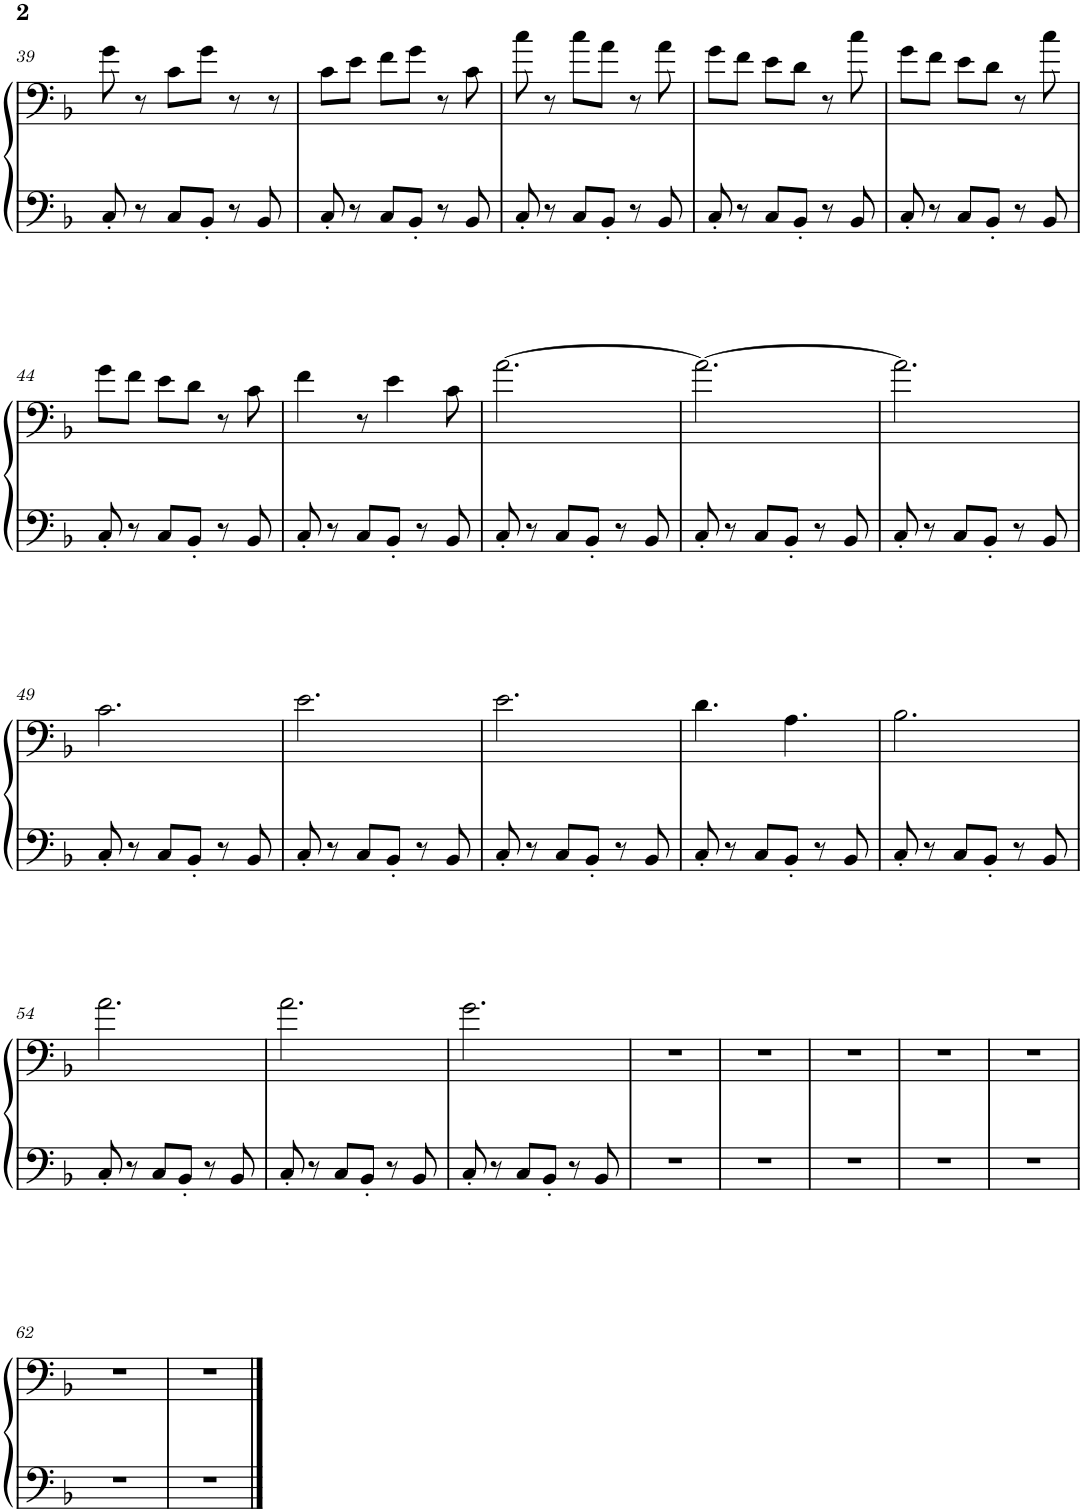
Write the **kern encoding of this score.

**kern	**kern
*part1	*part1
*staff2	*staff1
*I"Bassoon	*
*I'Bsn.	*
!!LO:PB:g=z
*clefF4	*clefF4
*k[b-]	*k[b-]
*M3/4	*M3/4
=39	=39
8C'/	8g\
8r	8r
8C/L	8c\L
8BB-'/J	8g\J
8r	8r
8BB-/	8r
=40	=40
8C'/	8c\L
8r	8e\J
8C/L	8f\L
8BB-'/J	8g\J
8r	8r
8BB-/	8c\
=41	=41
8C'/	8cc\
8r	8r
8C/L	8cc\L
8BB-'/J	8a\J
8r	8r
8BB-/	8a\
=42	=42
8C'/	8g\L
8r	8f\J
8C/L	8e\L
8BB-'/J	8d\J
8r	8r
8BB-/	8cc\
=43	=43
8C'/	8g\L
8r	8f\J
8C/L	8e\L
8BB-'/J	8d\J
8r	8r
8BB-/	8cc\
!!LO:LB:g=z
=44	=44
8C'/	8g\L
8r	8f\J
8C/L	8e\L
8BB-'/J	8d\J
8r	8r
8BB-/	8c\
=45	=45
8C'/	4f\
8r	.
8C/L	8r
8BB-'/J	4e\
8r	.
8BB-/	8c\
=46	=46
8C'/	[2.a\
8r	.
8C/L	.
8BB-'/J	.
8r	.
8BB-/	.
=47	=47
8C'/	2.a\_
8r	.
8C/L	.
8BB-'/J	.
8r	.
8BB-/	.
=48	=48
8C'/	2.a\]
8r	.
8C/L	.
8BB-'/J	.
8r	.
8BB-/	.
!!LO:LB:g=z
=49	=49
8C'/	2.c\
8r	.
8C/L	.
8BB-'/J	.
8r	.
8BB-/	.
=50	=50
8C'/	2.e\
8r	.
8C/L	.
8BB-'/J	.
8r	.
8BB-/	.
=51	=51
8C'/	2.e\
8r	.
8C/L	.
8BB-'/J	.
8r	.
8BB-/	.
=52	=52
8C'/	4.d\
8r	.
8C/L	.
8BB-'/J	4.A\
8r	.
8BB-/	.
=53	=53
8C'/	2.B-\
8r	.
8C/L	.
8BB-'/J	.
8r	.
8BB-/	.
!!LO:LB:g=z
=54	=54
8C'/	2.a\
8r	.
8C/L	.
8BB-'/J	.
8r	.
8BB-/	.
=55	=55
8C'/	2.a\
8r	.
8C/L	.
8BB-'/J	.
8r	.
8BB-/	.
=56	=56
8C'/	2.g\
8r	.
8C/L	.
8BB-'/J	.
8r	.
8BB-/	.
=57	=57
2.r	2.r
=58	=58
2.r	2.r
=59	=59
2.r	2.r
=60	=60
2.r	2.r
=61	=61
2.r	2.r
!!LO:LB:g=z
=62	=62
2.r	2.r
=63	=63
2.r	2.r
==	==
*-	*-
